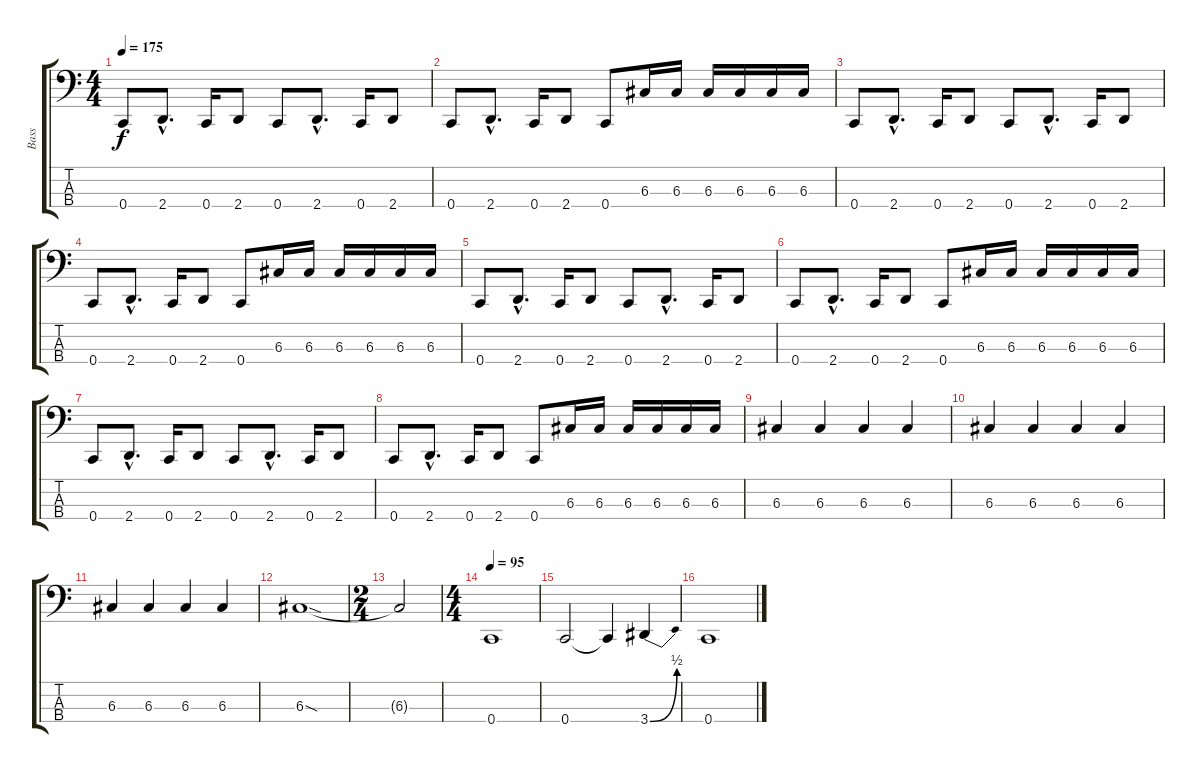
\track ("Bass" "Bass") {instrument electricbasspick}
\staff {score tabs}
\tuning (F2 C2 G1 C1) {hide}
\ts (4 4)
\tempo 175
\clef f4
\ks c
0.4.8{dy f} 2.4{hac}.8{d} 0.4.16 2.4.8 0.4.8 2.4{hac}.8{d} 0.4.16 2.4.8 |
0.4.8 2.4{hac}.8{d} 0.4.16 2.4.8 0.4.8 6.3.16 6.3.16 6.3.16 6.3.16 6.3.16 6.3.16 |
0.4.8 2.4{hac}.8{d} 0.4.16 2.4.8 0.4.8 2.4{hac}.8{d} 0.4.16 2.4.8 |
0.4.8 2.4{hac}.8{d} 0.4.16 2.4.8 0.4.8 6.3.16 6.3.16 6.3.16 6.3.16 6.3.16 6.3.16 |
0.4.8 2.4{hac}.8{d} 0.4.16 2.4.8 0.4.8 2.4{hac}.8{d} 0.4.16 2.4.8 |
0.4.8 2.4{hac}.8{d} 0.4.16 2.4.8 0.4.8 6.3.16 6.3.16 6.3.16 6.3.16 6.3.16 6.3.16 |
0.4.8 2.4{hac}.8{d} 0.4.16 2.4.8 0.4.8 2.4{hac}.8{d} 0.4.16 2.4.8 |
0.4.8 2.4{hac}.8{d} 0.4.16 2.4.8 0.4.8 6.3.16 6.3.16 6.3.16 6.3.16 6.3.16 6.3.16 |
6.3.4 6.3.4 6.3.4 6.3.4 |
6.3.4 6.3.4 6.3.4 6.3.4 |
6.3.4 6.3.4 6.3.4 6.3.4 |
6.3{sod}.1 |
\ts (2 4)
6.3{t}.2 |
\ts (4 4)
\tempo 95
0.4.1 |
0.4.2 0.4{t}.4 3.4{be (bend 0 0 60 2)}.4 |
0.4.1
